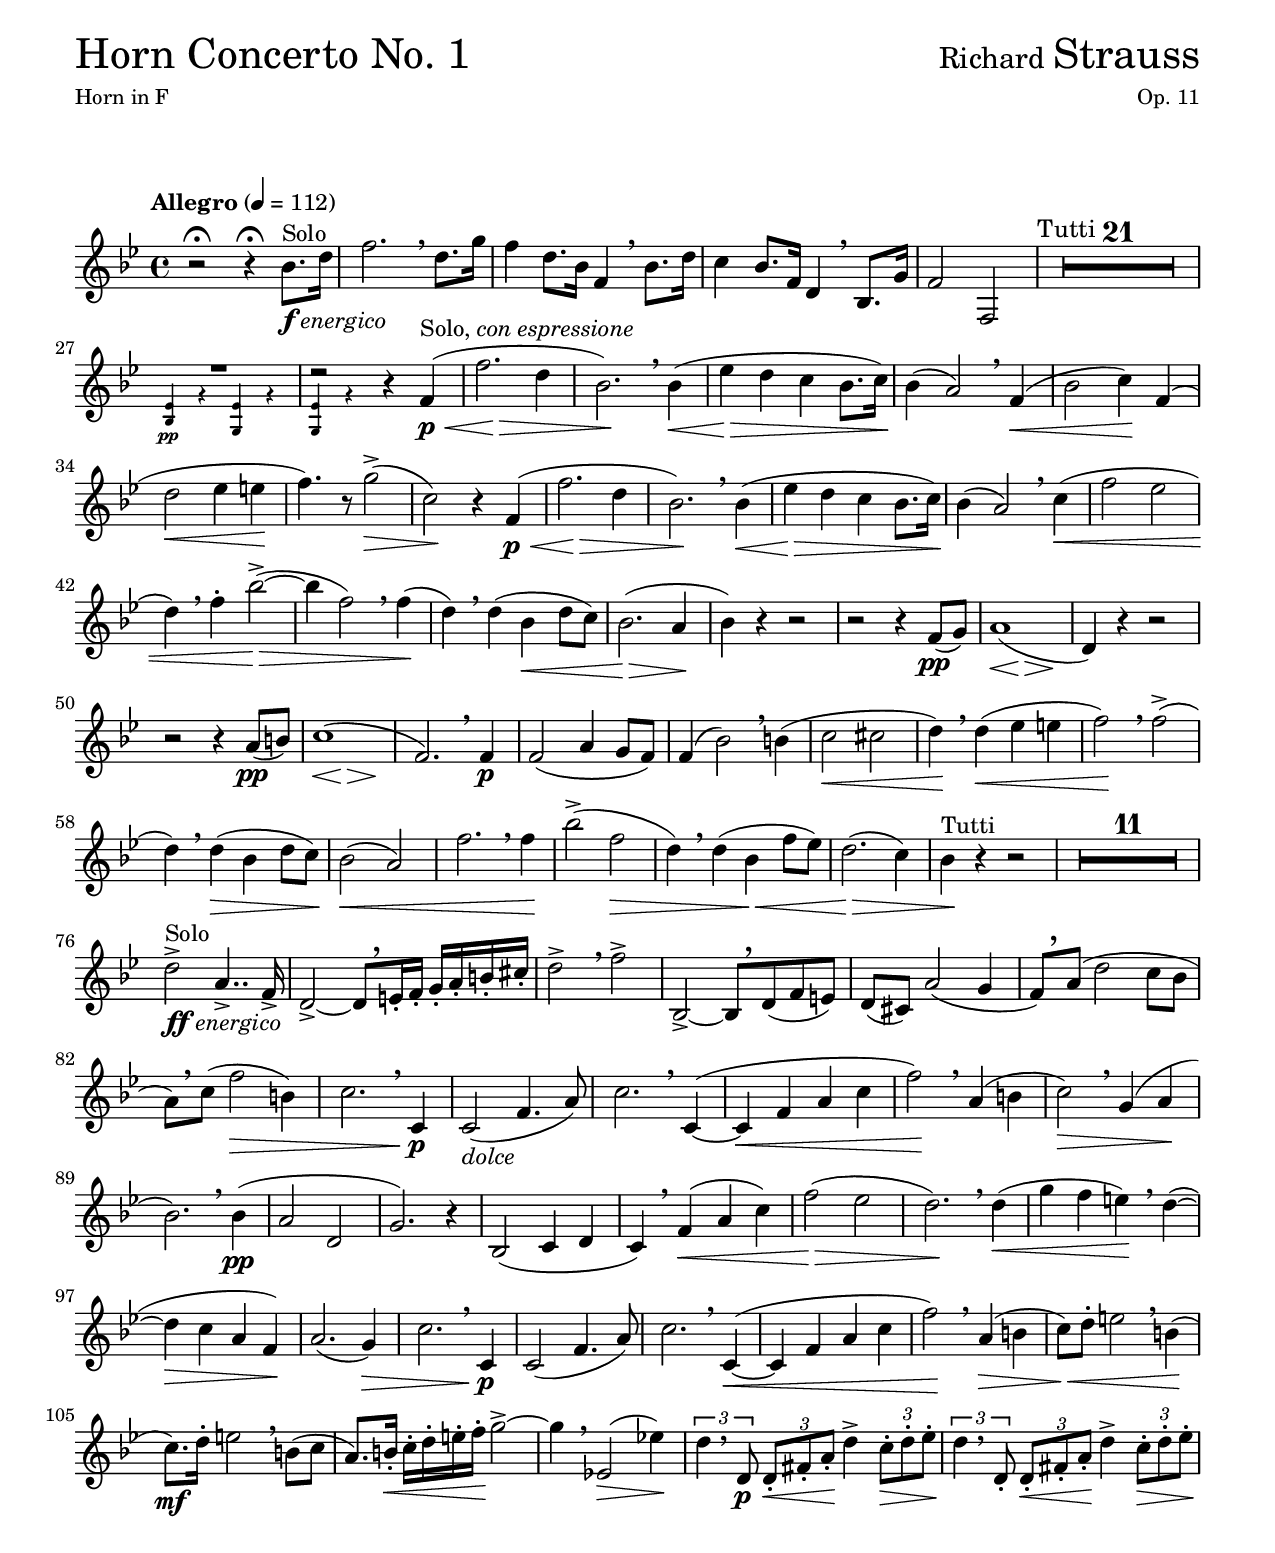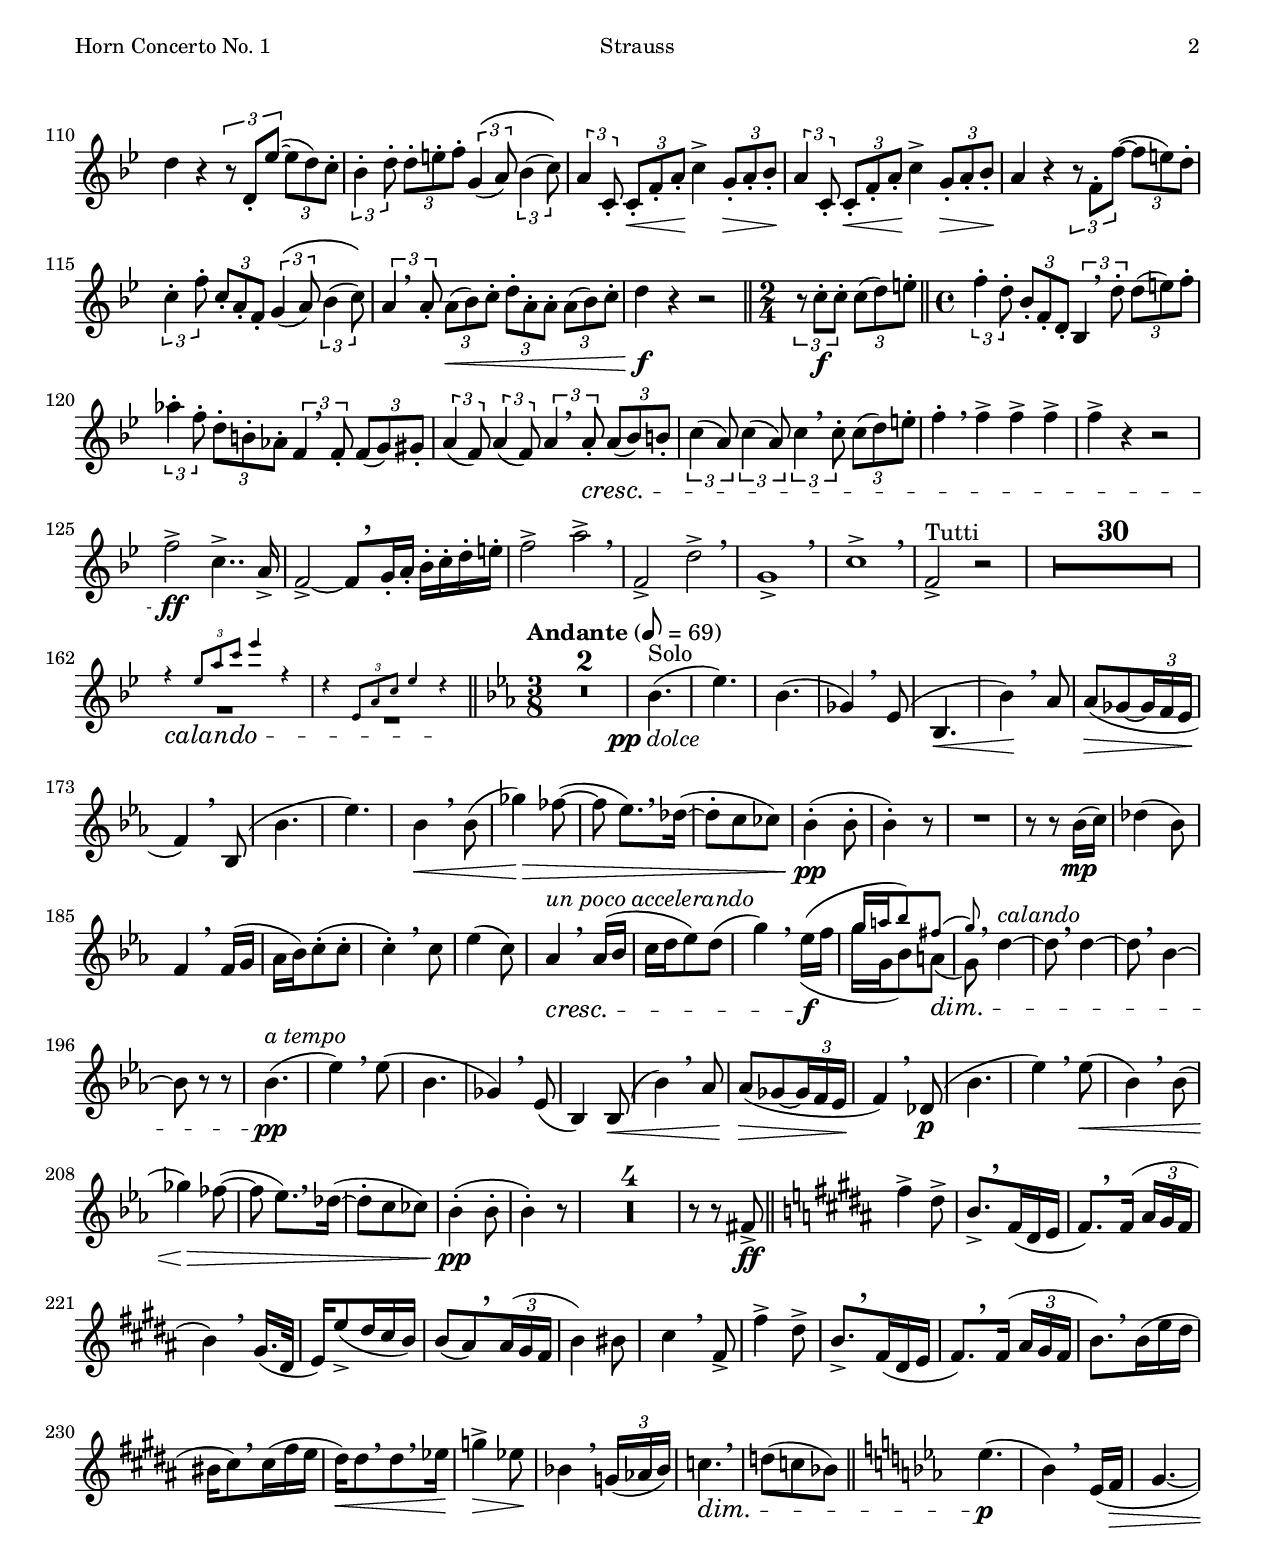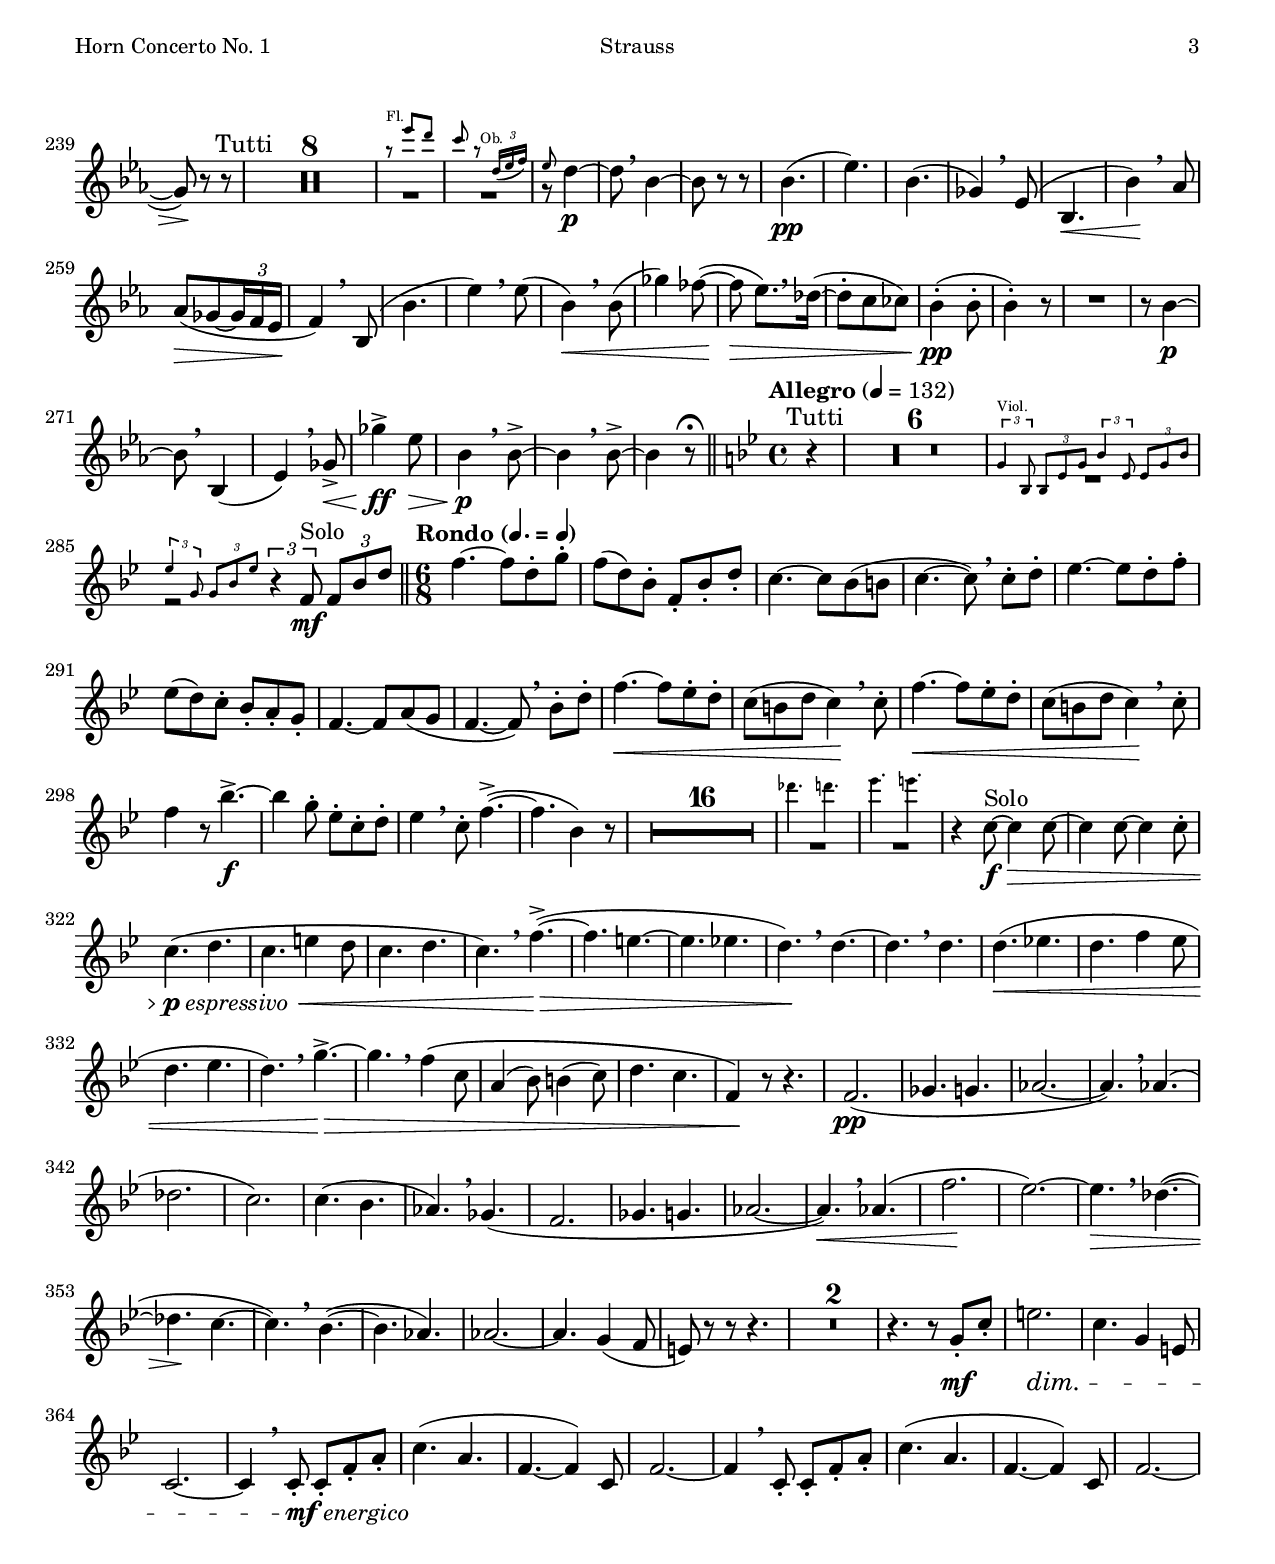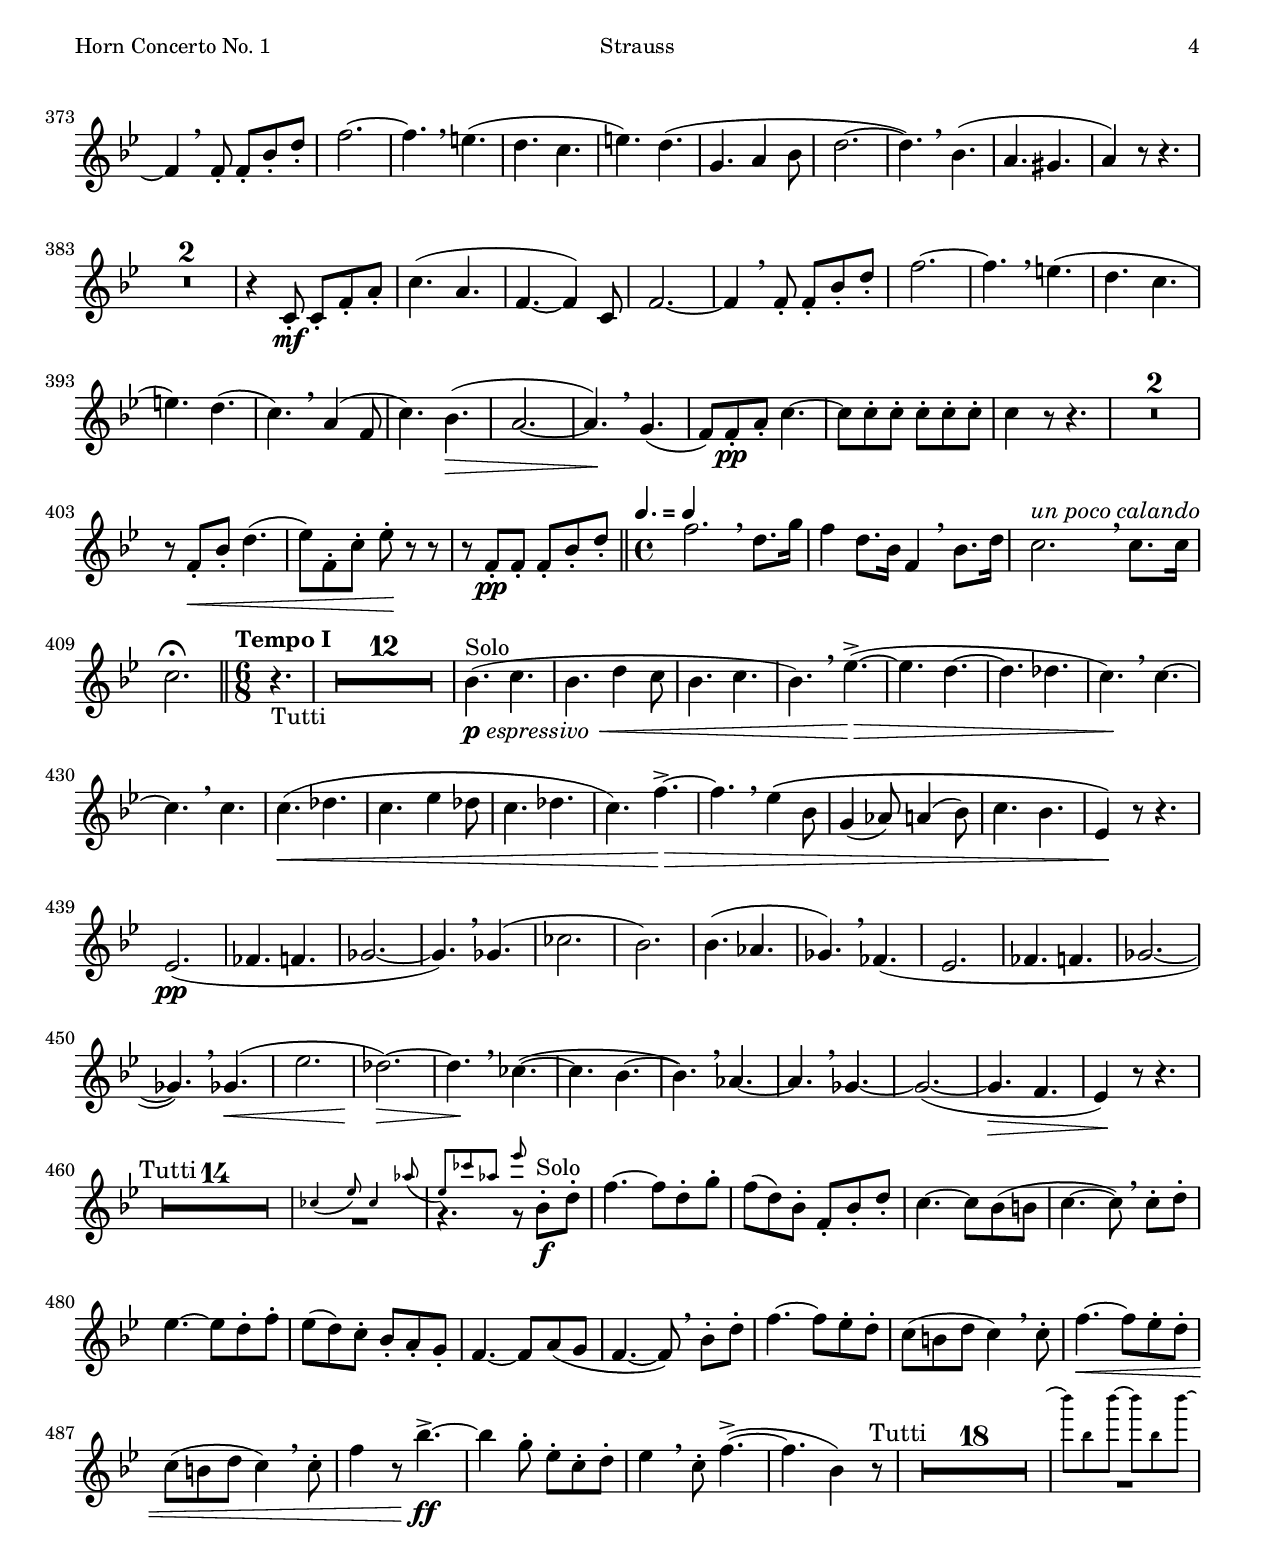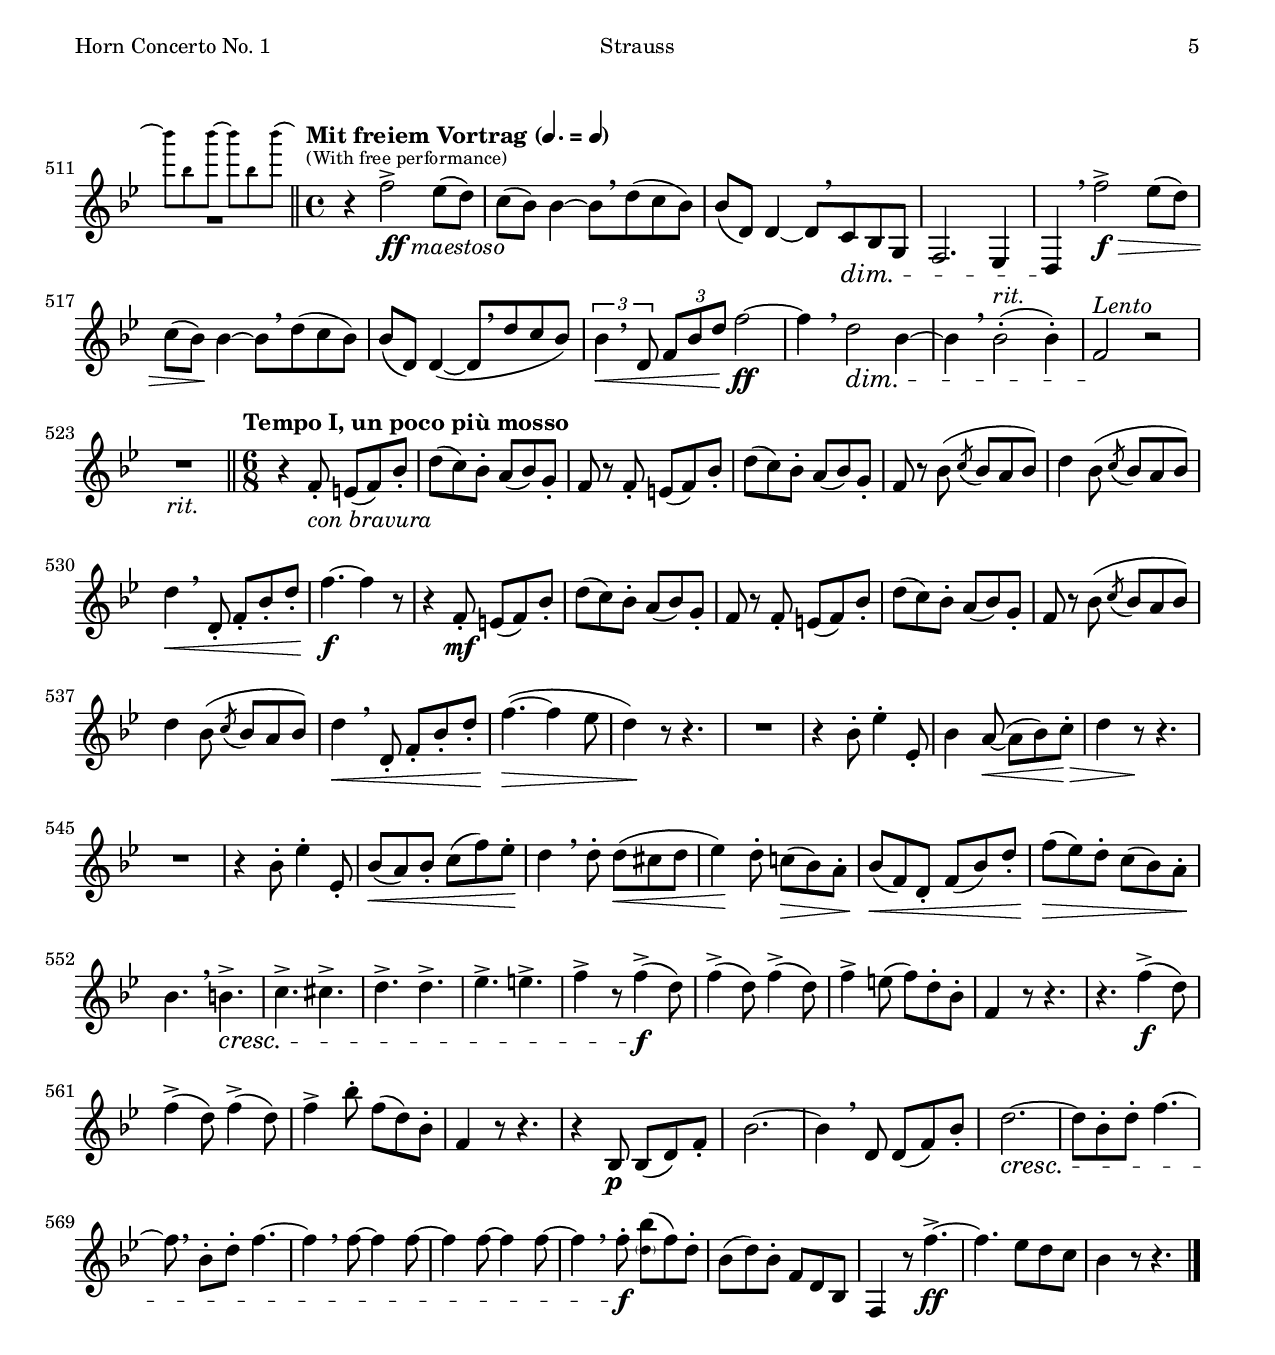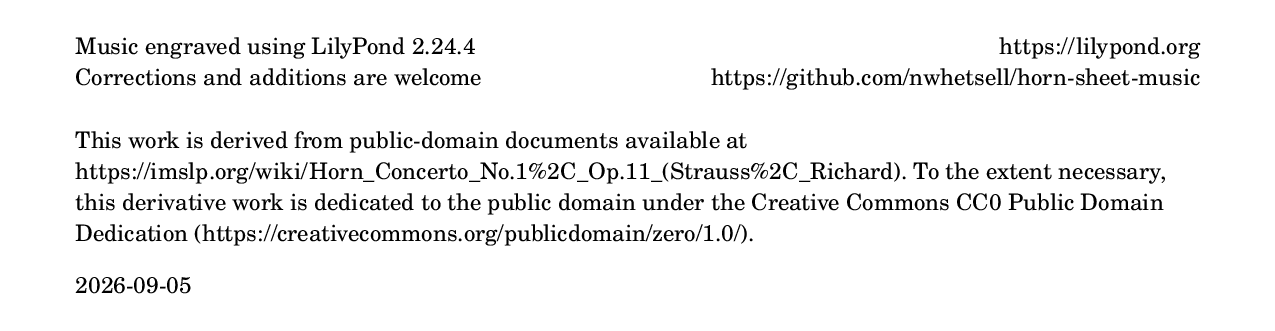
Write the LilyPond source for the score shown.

\version "2.24.0"

source-url = "https://imslp.org/wiki/Horn_Concerto_No.1%2C_Op.11_(Strauss%2C_Richard)"
\header {
  composer-last-name = "Strauss"
  composer-first-name = "Richard"
  title = "Horn Concerto No. 1"
  opus = "Op. 11"
  instrument = "Horn in F"
}

\include "../titling.ily"
\include "settings.ily"

\pointAndClickOff

\layout {
  \context {
    \Score
    skipBars = ##t
    \override Hairpin.after-line-breaking = ##t
    \override Hairpin.to-barline = ##f
    #(if preserve-line-breaks? #{
      \override NonMusicalPaperColumn.line-break-permission = ##f
    #})
    \override RehearsalMark.font-size = #0
    \override TupletBracket.bracket-visibility = #'if-no-beam
  }
}

\score {
  \new Staff <<
    \new Voice \relative {
      \language "english"

      \transposition f

      \key b-flat \major
      \time 4/4

      \once \override Score.MetronomeMark.padding = #3
      \tempo "Allegro" 4=112

      r2\fermata r4\fermata b-flat'8.^"Solo"_\markup { \dynamic "f" \italic "energico" } d16 |
      f2. \breathe d8. g16 |
      f4 d8. b-flat16 f4 \breathe b-flat8. d16 |
      c4 b-flat8. f16 d4 \breathe b-flat8. g'16 |
      f2 f, |

      \textMark "Tutti"
      R1*21

      <<
        {
          \tweak staff-position #2 R1
          d''2\rest r4 f,4^\markup { "Solo," \italic "con espressione" }( \p \<
        }
        \new CueVoice {
          \stemUp
          <e-flat b-flat>4 \pp g\rest <e-flat g,> g\rest
          <e-flat g,> g\rest
        }
      >> |
      <<
        { f'2. d4 }
        { s4 s \> s2 }
      >> |
      b-flat2.) \! \breathe b-flat4( \< |
      e-flat4 \> d c b-flat8. c16) \! |
      b-flat4( a2) \breathe f4( \< |
      b-flat2 c4) \! f,( |
      d'2 \< e-flat4 e \! |
      f4.) r8 g2->( \> |
      c,2) \! r4 f,( \p \< |
      <<
        { f'2. d4 }
        { s4 s \> s2 }
      >> |
      b-flat2.) \! \breathe b-flat4( \< |
      e-flat4 \> d c b-flat8. c16) \! |
      b-flat4( a2) \breathe c4( \< |
      f2 e-flat |
      d4) \breathe f-. b-flat2->~( \> |
      b-flat4 f2) \breathe f4( \! |
      d4) \breathe d( b-flat \< d8 c) |
      b-flat2.( \> a4 \! |
      b-flat4) r r2 |
      r2 r4 f8( \pp g) |
      <<
        { a1( }
        {
          \override Hairpin.minimum-length = #3
          s2*2/3 \< s \> s \!
          \revert Hairpin.minimum-length
        }
      >> |
      d,4) \! r4 r2 |
      r2 r4 a'8( \pp b) |
      <<
        { c1( }
        {
          \override Hairpin.minimum-length = #3
          s2*2/3 \< s \> s \!
          \revert Hairpin.minimum-length
        }
      >> |
      f,2.) \breathe f4 \p |
      f2( a4 g8 f) |
      f4( b-flat2) \breathe b4( |
      \override DynamicLineSpanner.staff-padding = #2
      c2 \< c-sharp |
      d4) \! \breathe d( \< e-flat e |
      f2) \! \breathe f->( |
      \override DynamicLineSpanner.staff-padding = #2.5
      d4) \breathe d( \> b-flat d8 c \!) |
      b-flat2( \< a) |
      f'2. \breathe f4 \! |
      b-flat2->( f \> |
      d4) \breathe d( b-flat \< f'8 e-flat) |
      d2.( \> c4) |
      b-flat^"Tutti" \! r4 r2 |
      \revert DynamicLineSpanner.staff-padding

      R1*11

      d2->^"Solo"_\markup { \dynamic "ff" \italic "energico" } a4..-> f16-> |
      d2->~8[ \tweak Y-offset #2.5 \breathe e16-. f-.] g-. a-. b-. c-sharp-. |
      d2-> \breathe f-> |
      b-flat,,2->~8[ \tweak Y-offset #2.5 \breathe d8( f e)] |
      d8( c-sharp) a'2( g4 |
      f8)[ \tweak Y-offset #3.5 \breathe a]( d2 c8 b-flat |
      a8)[ \breathe c]( f2 \> b,4) |
      c2. \breathe c,4 \p |
      c2_\markup { \italic "dolce" }( f4. a8) |
      c2. \breathe c,4~( |
      c4 \< f a c |
      f2) \! \breathe a,4( b |
      c2) \> \breathe g4( a \! |
      b-flat2.) \breathe b-flat4( \pp |
      a2 d, |
      g2.) r4 |
      b-flat,2( c4 d |
      c4) \breathe f( \< a c) |
      f2( \> e-flat |
      d2.) \! \breathe d4( \< |
      g4 f e) \! \breathe d~( |
      d4 \> c a f) \! |
      a2.( g4) \> |
      c2. \breathe c,4 \p |
      c2( f4. a8) |
      c2. \breathe c,4~( \< |
      c4 f a c |
      f2) \! \breathe a,4( \> b |
      c8) \< d-. e2 \breathe b4( \! |
      c8.) \mf d16-. e2 \breathe b8( c |
      a8.) b16-. \< c-. d-. e-. f-. \! g2->~ |
      g4 \breathe e-flat,!2 \tweak details.accidental-collision #6 ( \> e-flat'!4) \! |

      \tuplet 3/2 4 { d4 \tweak Y-offset #1 \breathe d,8 \p d-. \< f-sharp-. a-. \! } d4-> \once \tupletUp \tuplet 3/2 { c8-. \> d-. e-flat-. \! } |
      \tuplet 3/2 4 { d4 \tweak Y-offset #1 \breathe d,8-. d-. \< f-sharp-. a-. \! } d4-> \once \tupletUp \tuplet 3/2 { c8-. \> d-. e-flat-. \! } |
      d4 r4 \tuplet 3/2 4 { r8 d,8-. e-flat'~( e-flat d) c-. } |
      \tuplet 3/2 4 { b-flat4-. d8-. d-. e-. f-. \shape #'((0 . 0.5) (0 . 0.5) (0 . 0.5) (0 . 0.5)) PhrasingSlur g,4\(( a8) b-flat4( c8)\) } |
      \override DynamicLineSpanner.staff-padding = #3
      \tuplet 3/2 4 { a4 c,8-. c-. \< f-. a-. \! } c4-> \tuplet 3/2 { g8-. \> a-. b-flat-. \! } |
      \tuplet 3/2 4 { a4 c,8-. c-. \< f-. a-. \! } c4-> \tuplet 3/2 { g8-. \> a-. b-flat-. \! } |
      \revert DynamicLineSpanner.staff-padding
      a4 r4 \tuplet 3/2 4 { r8 f-. f'~( f e) d-. } |
      \tuplet 3/2 4 {
        c4-. f8-. c-. a-. f-. \shape #'((0 . 0.5) (0 . 0.5) (0 . 0.5) (0 . 0.5)) PhrasingSlur g4\(( a8) b-flat4( c8)\) |
        a4 \breathe a8-. a( \< b-flat) c-. d-. a-. a-. a( b-flat) c-. |
      }
      d4 \f r4 r2 | \bar "||"
      \time 2/4
      \tuplet 3/2 4 { r8 c-. \f c-. c( d) e-. } | \bar "||"
      \time 4/4
      \tuplet 3/2 4 {
        f4-. d8-. b-flat-. f-. d-. b-flat4 \breathe d'8-. d( e) f-. |
        a-flat4-. f8-. d-. b-. a-flat-. f4 \breathe f8-. f( g) g-sharp-. |
        a4( f8) a4( f8) a4 \breathe a8-. \cresc a( b-flat) b-. |
        \tupletDown c4( a8) c4( a8) c4 \breathe c8-. c( d) e-. \tupletNeutral |
      }
      f4-. \breathe f-> f-> f-> |
      f4-> r4 r2 |
      f2-> \ff c4..-> a16-> |
      f2->~8[ \tweak Y-offset #3.5 \breathe g16-. a-.] b-flat-. c-. d-. e-. |
      f2-> a2-> \breathe |
      f,2-> d'2-> \breathe |
      g,1-> \breathe |
      c1-> \breathe |
      f,2->^"Tutti" r2 |

      R1*30
      <<
        {
          <> #(make-music 'DecrescendoEvent
            'span-direction START
            'span-type 'text
            'span-text "calando"
          )
          \tweak staff-position #-4 R1
          <<
            { \tweak staff-position #-6 R1 }
            { s2. s4 \! }
          >>
        }
        \new CueVoice {
          \stemUp
          f'4\rest \tuplet 3/2 { e-flat8 a c } e-flat4 f,\rest
          d4\rest \tuplet 3/2 { e-flat,8 a c } e-flat4 d\rest
        }
      >> | \bar "||"

      \key e-flat #(if andante-uses-minor-key? #{ \minor #} #{ \major #})
      \time 3/8

      \once \override Score.MetronomeMark.padding = #3
      \tempo "Andante" 8=69

      R4.*2
      b-flat4.^"Solo"( #(make-dynamic-script (markup #:dynamic "pp" #:normal-text (#:italic "dolce"))) |
      e-flat4.) |
      b-flat4.( |
      g-flat4) \breathe e-flat8( |
      \override DynamicLineSpanner.staff-padding = #2.75
      b-flat4. \< |
      b-flat'4) \! \breathe a-flat8 |
      a-flat8( \> g-flat~ \tuplet 3/2 { g-flat16 f e-flat } \! |
      \revert DynamicLineSpanner.staff-padding
      f4) \breathe b-flat,8( |
      b-flat'4. |
      e-flat4.) |
      b-flat4 \< \breathe b-flat8( |
      g-flat'4) \> f-flat8~( |
      f-flat8 e-flat8.)[ \breathe d-flat16]~( |
      d-flat8-. c c-flat) |
      b-flat4-.( \pp b-flat8-. |
      b-flat4-.) r8 |
      R4.

      r8 r b-flat16( \mp c) |
      d-flat4( b-flat8) |
      f4 \breathe f16( g |
      a-flat16 b-flat) c8-.( c-. |
      c4-.) \breathe c8 |
      e-flat4( c8) |
      a-flat4^\markup { \italic "un poco accelerando" } \cresc \breathe a-flat16( b-flat |
      c16 d e-flat8) d8( |
      g4) \breathe

      <<
        \new Voice {
          \voiceOne
          \hideNotes
          \stemDown
          e-flat16( f |
          \unHideNotes
          \stemUp
          g16 \teeny a b-flat8) f-sharp8( |
          g8)
        }
        {
          \voiceTwo
          \slurDown
          e-flat16( \f f |
          g16 g, b-flat8) a8( \dim |
          g8)
        }
      >> \oneVoice
      \breathe d'4~^\markup { \italic "calando" } |

      d8 \breathe d4~ |
      d8 \breathe b-flat4~ |
      b-flat8 r r |

      b-flat4.^\markup { \italic "a tempo" }( \pp |
      e-flat4) \breathe e-flat8( |
      b-flat4. |
      g-flat4) \breathe e-flat8( |
      b-flat4) b-flat8( \tweak to-barline ##t \< |
      b-flat'4) \breathe a-flat8 |
      a-flat8( \> g-flat~ \tuplet 3/2 { g-flat16 f e-flat } \! |
      f4) \breathe d-flat8( \p |
      b-flat'4. |
      e-flat4) \breathe e-flat8( \< |
      b-flat4) \breathe b-flat8( |
      g-flat'4) \> f-flat8~( |
      f-flat8 e-flat8.)[ \breathe d-flat16]~( |
      d-flat8-. c c-flat)
      b-flat4-.( \pp b-flat8-. |
      b-flat4-.) r8 |

      R4.*4

      r8 r f-sharp-> \ff | \bar "||"
      \key b \major
      f-sharp'4-> d-sharp8-> |
      b8.->[ \tweak Y-offset #4 \breathe f-sharp16( d-sharp e] |
      f-sharp8.)[ \tweak Y-offset #3 \breathe f-sharp16]( \noBeam \tuplet 3/2 { a-sharp16 g-sharp f-sharp } |
      b4) \breathe g-sharp16.( d-sharp32 |
      e16) e'8->( d-sharp16 c-sharp b) |
      b8[( a-sharp) \tweak Y-offset #3.75 \breathe \tuplet 3/2 { a-sharp16( g-sharp f-sharp] } |
      b4) b-sharp8 |
      c-sharp4 \breathe f-sharp,8-> |
      f-sharp'4-> d-sharp8-> |
      b8.->[ \tweak Y-offset #4 \breathe f-sharp16( d-sharp e] |
      f-sharp8.)[ \tweak Y-offset #3 \breathe f-sharp16]( \noBeam \tuplet 3/2 { a-sharp16 g-sharp f-sharp } |
      b8.)[ \breathe b16( e d-sharp] |
      b-sharp16[ c-sharp8) \breathe c-sharp16( f-sharp e] |
      d-sharp16)[ \tweak to-barline ##t \< 8 \breathe 8 \tweak Y-offset #2 \breathe e-flat16] |
      g4-> \> e-flat8 \! |
      b-flat4 \breathe \tuplet 3/2 { g16( a-flat b-flat) } |
      c4. \dim \breathe |
      d8( c b-flat) | \bar "||"
      \key e-flat #(if andante-uses-minor-key? #{ \minor #} #{ \major #})
      e-flat4.( \p |
      b-flat4) \breathe e-flat,16( f \> |
      g4.~ |
      g8) \! r8 r |

      \once \override Score.TextMark.self-alignment-X = #CENTER
      \textMark "Tutti"
      R4.*8
      <<
        {
          \override MultiMeasureRest.staff-position = #-4
          R4.*2
          \revert MultiMeasureRest.staff-position
          g8\rest
        }
        \new CueVoice {
          \stemUp
          a'8\rest e-flat'^\markup { \right-align "Fl." } d
          c8 a\rest \tuplet 3/2 { d,16^\markup { \center-align "Ob." }( e-flat f) }
          e-flat8
        }
      >>

      d4~ \p |
      d8 \breathe b-flat4~ |
      b-flat8 r8 r |

      b-flat4.( \pp |
      e-flat4.) |
      b-flat4.( |
      g-flat4) \breathe e-flat8( |
      \override DynamicLineSpanner.staff-padding = #2.75
      b-flat4. \< |
      b-flat'4) \! \breathe a-flat8 |
      a-flat8( \> g-flat~ \tuplet 3/2 { g-flat16 f e-flat } \! |
      \revert DynamicLineSpanner.staff-padding
      f4) \breathe b-flat,8( |
      b-flat'4. |
      e-flat4) \breathe e-flat8( |
      b-flat4) \tweak to-barline ##t \< \breathe b-flat8( |
      g-flat'4) f-flat8~( |
      f-flat8 \> e-flat8.)[ \breathe d-flat16]~( |
      d-flat8-. c c-flat)
      b-flat4-.( \pp b-flat8-. |
      b-flat4-.) r8 |
      R4.
      r8 b-flat4~ \p |
      b-flat8 \breathe b-flat,4( |
      \override DynamicLineSpanner.staff-padding = #2.5
      e-flat4) \breathe g-flat8-> \< |
      g-flat'4-> \ff e-flat8 \> | \noBreak
      \revert DynamicLineSpanner.staff-padding
      b-flat4 \p \breathe b-flat8->~ |
      b-flat4 \breathe b-flat8->~ |
      b-flat4 r8\fermata | \bar "||"

      \key b-flat \major
      \time 4/4

      \once \override Score.MetronomeMark.padding = #3
      \tempo "Allegro" 4=132

      \partial 4 r4 | \noBreak
      \once \override Score.TextMark.self-alignment-X = #RIGHT
      \textMark "Tutti"
      R1*6
      <<
        {
          \tweak staff-position #-6 R1
          e,2\rest
        }
        \new CueVoice {
          \stemUp
          \tuplet 3/2 4 {
            g4^"Viol." b-flat,8 b-flat e-flat g b-flat4 e-flat,8 e-flat g b-flat |
            e-flat4 g,8 g b-flat e-flat
          }
        }
      >>

      \tuplet 3/2 4 { r4 f,8^"Solo" \mf f b-flat d } | \bar "||"
      \time 6/8
      \tempo \markup {
        \concat {
          \bold "Rondo"
          " ("
          \smaller \general-align #Y #DOWN \note {4.} #1
          " = "
          \smaller \general-align #Y #DOWN \note {4} #1
          ")"
        }
      }
      f4.~8 d-. g-. |
      f8( d) b-flat-. f-. b-flat-. d-. |
      c4.~8 b-flat( b |
      c4.~8) \breathe c8-. d-. |
      e-flat4.~8 d-. f-. |
      e-flat8( d) c-. b-flat-. a-. g-. |
      f4.~8 a( g |
      f4.~8) \breathe b-flat8-. d-. |
      \override DynamicLineSpanner.staff-padding = #2.25
      f4.~ \< f8 e-flat8-. d-. |
      c8( b d c4) \! \breathe c8-. |
      f4.~ \< f8 e-flat8-. d-. |
      c8( b d c4) \! \breathe c8-. |
      \revert DynamicLineSpanner.staff-padding
      f4 r8 b-flat4.->~ \f |
      b-flat4 g8-. e-flat-. c-. d-. |
      e-flat4 \breathe c8-. f4.->~( |
      f4. b-flat,4) r8 |

      R2.*16
      <<
        {
          \override MultiMeasureRest.staff-position = #-4
          R2.*2
          \revert MultiMeasureRest.staff-position
        }
        \new CueVoice {
          d-flat'4. d4.
          e-flat4. e4.
        }
      >> |
      r4 c,8~^"Solo" \f \> c4 c8~ |
      c4 c8~4 c8-. |
      c4.( \tweak X-offset #0 #(make-dynamic-script (markup #:dynamic "p" #:normal-text (#:italic "espressivo"))) \< d | \noBreak
      c4. e4 d8 |
      c4. d |
      c4.) \breathe f->~( \> |
      f4. e~ |
      e4. e-flat |
      d4.) \! \breathe d~ |
      d4. \breathe d |
      d4.( \< e-flat! |
      d4. f4 e-flat8 |
      d4. e-flat
      d4.) \breathe g->~ \> |
      g4. \breathe f4\( c8 |
      a4( b-flat8) b4( c8) |
      d4. c |
      f,4\) \! r8 r4. |

      f2.( \pp |
      g-flat4. g |
      a-flat2.~ |
      a-flat4.) \breathe a-flat( |
      d-flat2. |
      c2.) |
      c4.( b-flat |
      a-flat4.) \breathe g-flat( |
      f2. |
      g-flat4. g |
      a-flat2.~ |
      a-flat4.) \< \breathe a-flat( |
      f'2. \! |
      e-flat2.~) |
      e-flat4. \> \breathe d-flat~( |
      d-flat4. \! c~ |
      c4.) \breathe b-flat~( |
      b-flat4. a-flat) |
      a-flat2.~ |
      a-flat4. g4( f8 |
      e8) r8 r r4. |

      R2.*2

      \override DynamicLineSpanner.staff-padding = #3.25
      r4. r8 g-. \mf c-. |
      e2. \dim |
      c4. g4 e8 |
      c2.~ |
      c4 \breathe c8-. \tweak X-offset #0 #(make-dynamic-script (markup #:dynamic "mf" #:normal-text (#:italic "energico"))) c-. f-. a-. |
      \revert DynamicLineSpanner.staff-padding
      c4.( a |
      f4.~4) c8 |
      f2.~ |
      f4 \breathe c8-. c-. f-. a-. |
      c4.( a |
      f4.~4) c8 |
      f2.~ |
      f4 \breathe f8-. f-. b-flat-. d-. |
      f2.~ |
      f4. \breathe e( |
      d4. c |
      e4.) d( |
      g,4. a4 b-flat8 |
      d2.~ |
      d4.) \breathe b-flat( |
      a4. g-sharp |
      a4) r8 r4. |
      R2.*2
      r4 c,8-. \mf c-. f-. a-. |
      c4.( a |
      f4.~4) c8 |
      f2.~ |
      f4 \breathe f8-. f-. b-flat-. d-. |
      f2.~ |
      f4. \breathe e( |
      d4. c |
      e4.) d( |
      c4.) \breathe a4( f8 |
      c'4.) b-flat4.( \> |
      a2.~ |
      a4.) \! \breathe g4.( |
      f8) f-. \pp a-. c4.~ |
      c8 8-. 8-. 8-. 8-. 8-. |
      c4 r8 r4. |
      R2.*2
      r8 f,-. \< b-flat-. d4.( |
      e-flat8) f,-. c'-. e-flat-. \! r8 r8 |
      r8 f,-. \pp f-. f-. b-flat-. d-. | \bar "||"

      \time 4/4
      \tempo \markup {
        \concat {
          \smaller \general-align #Y #DOWN \note {4.} #1
          " = "
          \smaller \general-align #Y #DOWN \note {4} #1
        }
      }
      f2. \breathe d8. g16 |
      f4 d8. b-flat16 f4 \breathe b-flat8. d16 |
      c2.^\markup { \italic "un poco calando" } \breathe 8. 16 |
      \partial 2. c2.\fermata | \bar "||"

      \time 6/8
      \tempo "Tempo I"
      \partial 4. r4._"Tutti" | \noBreak
      R2.*12
      b-flat4.^"Solo"( \tweak X-offset #0 #(make-dynamic-script (markup #:dynamic "p" #:normal-text (#:italic "espressivo"))) \< c |
      b-flat4. d4 c8 |
      b-flat4. c |
      b-flat4.) \breathe e-flat->~( \> |
      e-flat4. d~ |
      d4. d-flat |
      c4.) \! \breathe c~ |
      c4. \breathe c |
      c4.( \< d-flat |
      c4. e-flat4 d-flat8 |
      c4. d-flat |
      c4.) f->~ \> |
      f4. \breathe e-flat4\( b-flat8 |
      g4( a-flat8) a4( b-flat8) |
      c4. b-flat |
      e-flat,4\) \! r8 r4. |

      e-flat2.( \pp |
      f-flat4. f |
      g-flat2.~ |
      g-flat4.) \breathe g-flat( |
      c-flat2. |
      b-flat2.) |
      b-flat4.( a-flat |
      g-flat4.) \breathe f-flat( |
      e-flat2. |
      f-flat4. f |
      g-flat2.~ |
      g-flat4.) \breathe g-flat( \tweak to-barline ##t \< |
      e-flat'2. |
      d-flat2.~) \> |
      d-flat4. \! \breathe c-flat~( |
      c-flat4. b-flat~ \! |
      b-flat4.) \breathe a-flat~ |
      a-flat4. \breathe g-flat~ |
      g-flat2.~( |
      g-flat4. \> f |
      e-flat4) \! r8 r4. |

      \textMark "Tutti"
      R2.*14
      <<
        {
          \tweak staff-position #-4 R2.
          g4.\rest g8\rest
        }
        \new CueVoice {
          \stemUp
          c-flat4( e-flat8) c-flat4 a-flat'8(
          e-flat8) c-flat' a-flat e-flat'
        }
      >>

      b-flat,8-.^"Solo" \f d-. |
      f4.~8 d-. g-. |
      f8( d) b-flat-. f-. b-flat-. d-. |
      c4.~8 b-flat( b |
      c4.~8) \breathe c8-. d-. |
      e-flat4.~8 d-. f-. |
      e-flat8( d) c-. b-flat-. a-. g-. |
      f4.~8 a( g |
      f4.~8) \breathe b-flat8-. d-. |
      f4.~8 e-flat8-. d-. |
      c8( b d c4) \breathe c8-. |
      f4.~ \< f8 e-flat-. d-. |
      c8( b d c4) \breathe c8-. |
      f4 r8 b-flat4.->~ \ff |
      b-flat4 g8-. e-flat-. c-. d-. |
      e-flat4 \breathe c8-. f4.->~( |
      f4. b-flat,4) r8 |

      \once \override Score.TextMark.self-alignment-X = #CENTER
      \textMark "Tutti"
      R2.*18
      <<
        {
          \override MultiMeasureRest.staff-position = #-4
          R2.*2
          \revert MultiMeasureRest.staff-position
        }
        \new CueVoice {
          \stemDown
          b-flat''8
            -\tweak control-points #'((-1.6 . 7.7) (-1 . 8.2) (-0.3 . 8.2) (0.3 . 7.7)) ( <> )
            b-flat, b-flat'~8 b-flat, b-flat'~
          b-flat8 b-flat, b-flat'~8 b-flat, b-flat'
            -\tweak control-points #'((0.3 . 7.7) (0.9 . 8.2) (1.6 . 8.2) (2.2 . 7.7)) ( <> )
        }
      >> | \bar "||"

      \time 4/4
      \tempo \markup {
        \override #'(baseline-skip . 2)
        \left-column {
          \concat {
            "Mit freiem Vortrag ("
            \smaller \general-align #Y #DOWN \note {4.} #1
            " = "
            \smaller \general-align #Y #DOWN \note {4} #1
            ")"
          }
          \normal-text \tiny "(With free performance)"
        }
      }
      r4 f,2->_\markup { \dynamic "ff" \italic "maestoso" } e-flat8( d) |
      c8( b-flat) b-flat4~8[ \breathe d( c b-flat)] |
      b-flat8( d,) d4~8[ \breathe c \dim b-flat g] |
      f2. e-flat4 |
      d4 \! \breathe f''2-> \f \> e-flat8( d) |
      c8( b-flat) \! b-flat4~8[ \breathe d( c b-flat)] |
      b-flat8( d,) d4~( d8[ \breathe d' c b-flat]) |
      \tuplet 3/2 4 { b-flat4 \< \tweak Y-offset #1 \breathe d,8 f b-flat d } f2~ \ff |
      f4 \breathe d2 \dim b-flat4~ |
      b-flat4 \breathe b-flat2-.^\markup{ \italic "rit." }( b-flat4-.) |
      f2^\markup{ \italic "Lento" } \! r |
      R1_\markup { \italic "rit." } \bar "||"

      \time 6/8
      \tempo "Tempo I, un poco più mosso"
      r4 f8-._\markup { \italic "con bravura" } e( f) b-flat-. | \noBreak
      d8( c) b-flat-. a( b-flat) g-. |
      f8 r f-. e( f) b-flat-. |
      d8( c) b-flat-. a( b-flat) g-. |
      f8 r b-flat( \acciaccatura c b-flat a b-flat) |
      d4 b-flat8( \acciaccatura c b-flat a b-flat) |
      d4 \tweak to-barline ##t \< \breathe d,8-. f-. b-flat-. d-. |
      f4.~ \f f4 r8 |
      r4 f,8-. \mf e( f) b-flat-. |
      d8( c) b-flat-. a( b-flat) g-. |
      f8 r f-. e( f) b-flat-. |
      d8( c) b-flat-. a( b-flat) g-. |
      f8 r b-flat( \acciaccatura c b-flat a b-flat) |
      d4 b-flat8( \acciaccatura c b-flat a b-flat) |
      d4 \tweak to-barline ##t \< \breathe d,8-. f-. b-flat-. d-. |
      f4.~( \> f4 e-flat8 |
      d4) \! r8 r4. |
      R2.
      r4 b-flat8-. e-flat4-. e-flat,8-. |
      b-flat'4 a8~( \< a b-flat) c-. \> |
      d4 r8 \! r4. |
      R2.
      r4 b-flat8-. e-flat4-. e-flat,8-. |
      b-flat'8( \< a) b-flat-. c( f) e-flat-. \! |
      d4 \breathe d8-. d( \< c-sharp d |
      e-flat4) \! d8-. c!( \tweak to-barline ##t \> b-flat) a-. |
      b-flat8( \tweak to-barline ##t \< f) d-. f( b-flat) d-. |
      f8( \> e-flat) d-. c( b-flat) a-. \! |
      b-flat4. \breathe b-> \cresc | #(if (not preserve-line-breaks?) #{ \noBreak #})
      c4.-> c-sharp-> |
      d4.-> d-> |
      e-flat4.-> e-> |
      f4-> r8 f4->( \f d8) |
      f4->( d8) f4->( d8) |
      f4-> e8( f) d-. b-flat-. |
      f4 r8 r4. |
      r4. f'4->( \f d8) |
      f4->( d8) f4->( d8) |
      f4-> b-flat8-. f( d) b-flat-. |
      f4 r8 r4. |
      r4 b-flat,8 \p b-flat( d) f-. | % The staccato on the last 8th note is in the score.
      b-flat2.~ |
      b-flat4 \breathe d,8 d( f) b-flat-. |
      d2.~ \cresc |
      d8 b-flat-. d-. f4.~ |
      f8 \breathe b-flat,-. d-. f4.~ |
      f4 \breathe f8~4 f8~ |
      f4 f8~4 f8~ |
      f4 \breathe f8-. \f <b-flat \tweak font-size #-2 \parenthesize d,>( f) d-. |
      b-flat8( d) b-flat-. f d b-flat |
      f4 r8 f''4.->~ \ff |
      f4. e-flat8 d c |
      b-flat4 r8 r4. | \bar "|."
    }

    #(if preserve-line-breaks? #{ \new Voice {
      s1*26 \break
      \repeat unfold 3 { s1*8 \break }
      s1*7 \break
      s1*18 \break
      s1*6 \break
      \repeat unfold 3 { s1*7 \break }
      s1*5 \break
      \repeat unfold 2 { s1*3 \break }
      s1*4 \break
      s2 s1*3 \break
      s1*5 \break
      s1*37 \break

      s4.*10 \break
      s4.*9 \break
      \repeat unfold 3 { s4.*8 \break }
      s4.*10 \break
      s4.*7 \break
      s4.*8 \break
      s4.*16 \break
      \repeat unfold 2 { s4.*12 \break }
      s4.*5 s4 s1*8 \break

      \repeat unfold 2 { s2.*6 \break }
      s2.*22 \break
      \repeat unfold 2 { s2.*8 \break }
      s2.*9 \break
      s2.*10 \break
      s2.*9 \break
      s2.*8 \break
      \repeat unfold 3 { s2.*9 \break }
      s2.*7 \break
      s1*3 s2. s4. s2.*14 \break
      s2.*9 \break
      s2.*8 \break
      s2.*10 \break
      s2.*22 \break
      \repeat unfold 2 { s2.*7 \break }
      s2.*24 \break
      \repeat unfold 2 { s1*6 \break }
      s2.*6 \break
      s2.*7 \break
      s2.*9 \break
      s2.*7 \break
      \repeat unfold 2 { s2.*8 \break }
    } #})
  >>
}

\bookpart {
  \paper {
    bookTitleMarkup = ##f
    scoreTitleMarkup = ##f
    evenHeaderMarkup = ##f
    oddHeaderMarkup = \evenHeaderMarkup
  }
  \colophon
}
